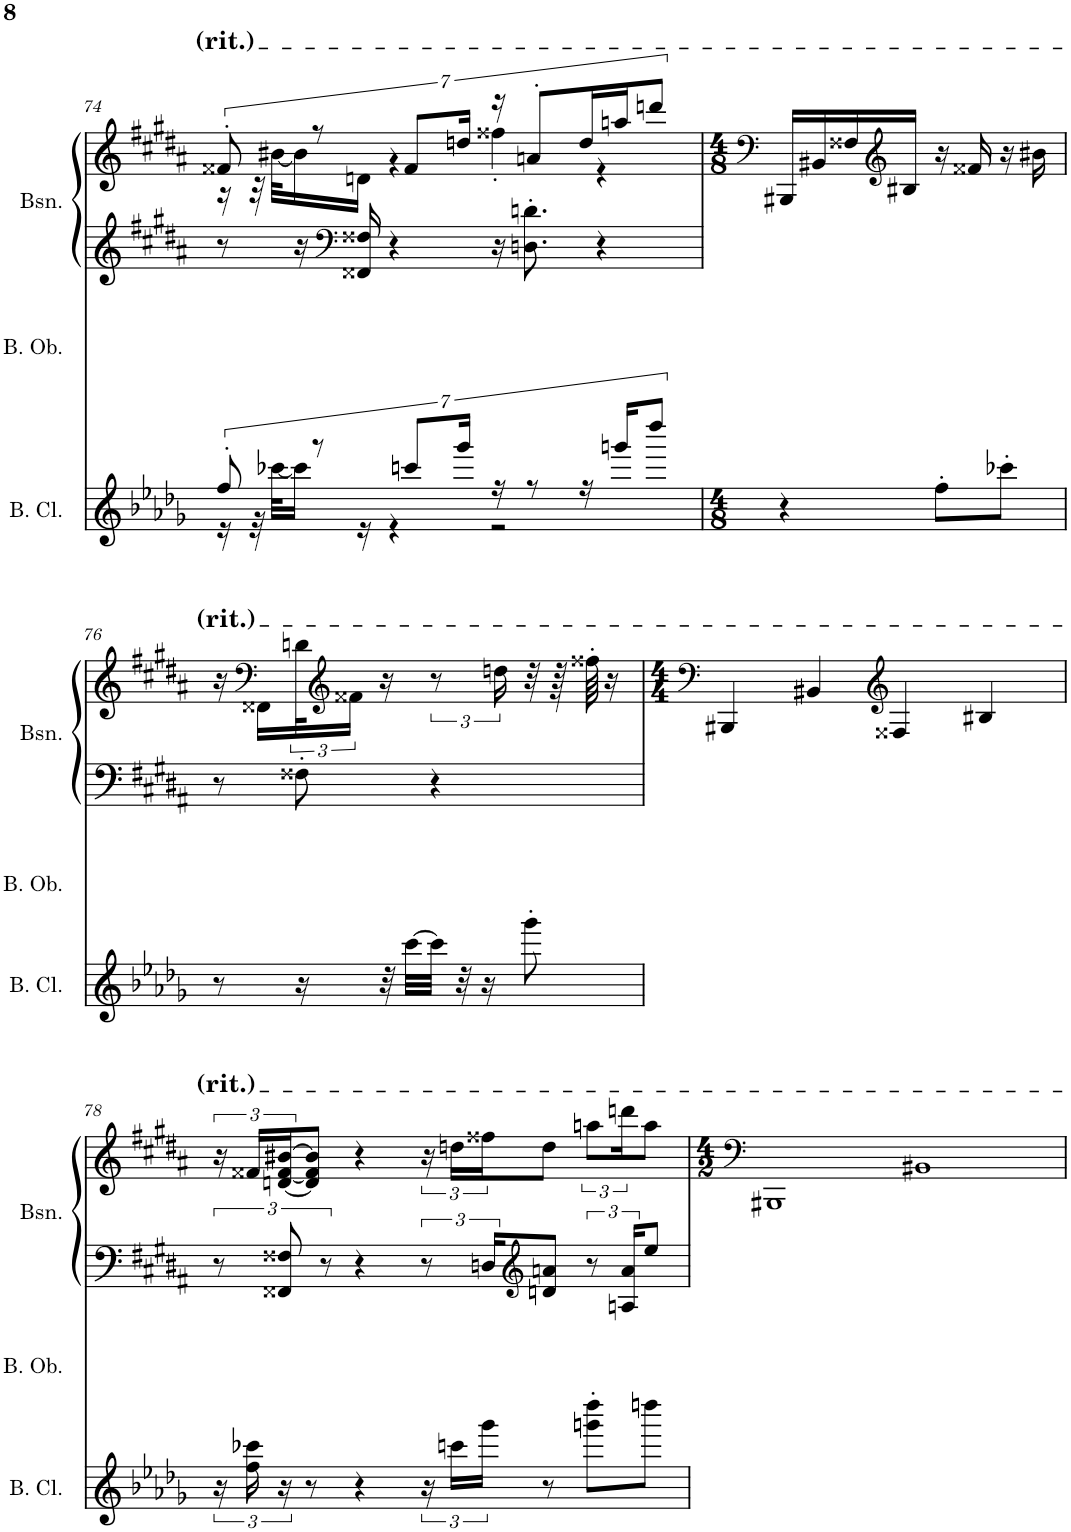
**kern	**kern	**kern	**kern
*part3	*part2	*part1	*part1
*staff4	*staff3	*staff2	*staff1
*I"Bass Clarinet	*I"Bass Oboe	*I"Bassoon	*
*I'B. Cl.	*I'B. Ob.	*I'Bsn.	*
!!LO:PB:g=z
*clefG2	*clefG2	*clefG2	*clefG2
*Trd8c14	*	*	*
*k[b-e-a-d-g-]	*k[f#c#g#d#a#]	*k[f#c#g#d#a#]	*k[f#c#g#d#a#]
*M4/4	*M4/4	*M4/4	*M4/4
=74	=74	=74	=74
*^	*	*	*^
7ff'/	16r	1r	8r	7f##X'/	16r
.	32r	.	.	.	32r
.	[32ccc-X\KLL	.	.	.	[32b#X\KLL
.	16ccc-\JJ]	.	16r	.	16b#\]
7r	.	.	.	7r	.
*	*	*	*clefF4	*	*
.	16r	.	16FF##X/ 16F##X/	.	16dn\JJ
.	4r	.	4r	.	4r
7cccn/L	.	.	.	7f##/L	.
14ggg-/Jk	.	.	.	14ddn/Jk	.
14r	2r	.	16r	14r	4ff##X'\
.	.	.	8.Dn\' 8.dn\'	.	.
7r	.	.	.	7an'/L	.
14r	.	.	.	14dd/L	.
.	.	.	4r	.	4r
14gggn/KL	.	.	.	14aan/J	.
7dddd-/J	.	.	.	7dddn/J	.
*v	*v	*	*	*v	*v
=75	=75	=75	=75
*	*	*	*clefF4
*M4/8	*M4/8	*M4/8	*M4/8
4r	2r	2r	16BBB#X/LL
.	.	.	16BB#X/
.	.	.	16F##X/
*	*	*	*clefG2
.	.	.	16B#X/JJ
8ff'\L	.	.	16r
.	.	.	16f##X/
8ccc-X'\J	.	.	16r
.	.	.	16b#X\
!!LO:LB:g=z
=76	=76	=76	=76
8r	2r	8r	16r
*	*	*	*clefF4
.	.	.	16FF##X\LL
16r	.	8F##X'\	48dn\K
*	*	*	*clefG2
.	.	.	24f##X\JJ
32r	.	.	16r
[32ccc\LLL	.	.	.
32ccc\JJJ]	.	4r	12r
32r	.	.	.
16r	.	.	.
.	.	.	24ddn\
8ggg-'\	.	.	32r
.	.	.	64r
.	.	.	64ff##X'\
.	.	.	16r
=77	=77	=77	=77
*	*	*	*clefF4
*M4/4	*M4/4	*M4/4	*M4/4
1r	1r	1r	4BBB#X/
.	.	.	4BB#X/
*	*	*	*clefG2
.	.	.	4F##X/
.	.	.	4B#X/
!!LO:LB:g=z
=78	=78	=78	=78
24r	1r	12r	24r
24ff\ 24ccc-X\	.	.	24f##X/LL
24r	.	12FF##X/ 12F##X/	[24dn/ [24f##/ [24b#X/J
8r	.	.	8d/] 8f##/] 8b#/]J
.	.	12r	.
4r	.	4r	4r
24r	.	12r	24r
24cccn\LL	.	.	24ddn\LL
24ggg-\JJ	.	24Dn/KL	24ff##X\J
*	*	*clefG2	*
8r	.	8dn/ 8an/J	8dd\J
8gggn\' 8dddd-\'L	.	12r	12aan\L
.	.	24An/ 24a/KL	24dddn\K
8ddddn\J	.	8ee/J	8aa\J
=79	=79	=79	=79
*	*	*	*clefF4
*M4/2	*M4/2	*M4/2	*M4/2
0r	0r	0r	1BBB#X
.	.	.	1BB#X
=	=	=	=
*-	*-	*-	*-
